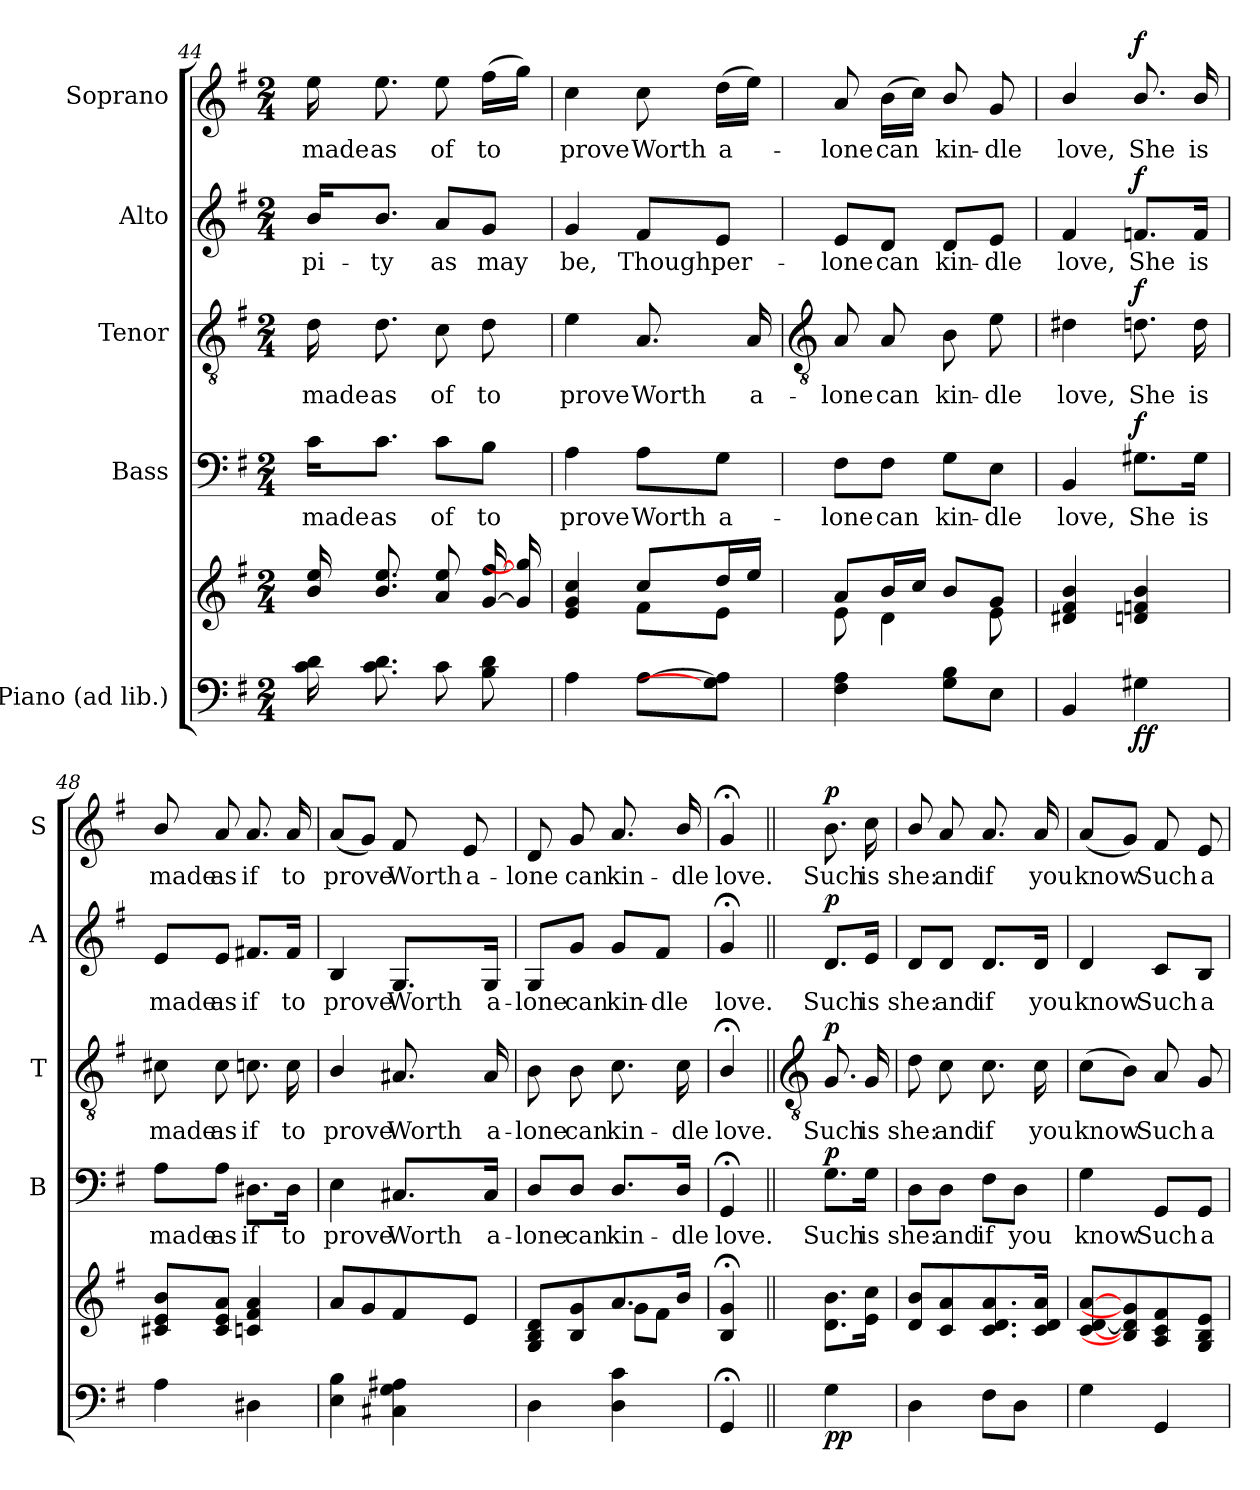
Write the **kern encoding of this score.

**kern	**kern	**dynam	**kern	**text	**dynam	**kern	**text	**dynam	**kern	**text	**dynam	**kern	**text	**dynam
*part5	*part5	*part5	*part4	*part4	*part4	*part3	*part3	*part3	*part2	*part2	*part2	*part1	*part1	*part1
*staff6	*staff5	*staff5/6	*staff4	*staff4	*staff4	*staff3	*staff3	*staff3	*staff2	*staff2	*staff2	*staff1	*staff1	*staff1
*I"Piano (ad lib.)	*	*	*I"Bass	*	*	*I"Tenor	*	*	*I"Alto	*	*	*I"Soprano	*	*
*	*	*	*I'B	*	*	*I'T	*	*	*I'A	*	*	*I'S	*	*
*clefF4	*clefG2	*	*clefF4	*	*	*clefGv2	*	*	*clefG2	*	*	*clefG2	*	*
*k[f#]	*k[f#]	*	*k[f#]	*	*	*k[f#]	*	*	*k[f#]	*	*	*k[f#]	*	*
*G:	*G:	*	*G:	*	*	*G:	*	*	*G:	*	*	*G:	*	*
*M2/4	*M2/4	*	*M2/4	*	*	*M2/4	*	*	*M2/4	*	*	*M2/4	*	*
=44	=44	=44	=44	=44	=44	=44	=44	=44	=44	=44	=44	=44	=44	=44
*	*^	*	*	*	*	*	*	*	*	*	*	*	*	*
!	!	!	!	!	!LO:LY:b	!	!	!LO:LY:b	!	!	!LO:LY:b	!	!	!LO:LY:b	!
16c 16dLL	16b 16eeLL	2ryy	.	16c\KL	made	.	16d	made	.	16b/KL	pi-	.	16ee	made	.
!	!	!	!	!	!LO:LY:b	!	!	!LO:LY:b	!	!	!LO:LY:b	!	!	!LO:LY:b	!
8.c 8.dJ	8.b 8.eeJ	.	.	8.c\J	as	.	8.d	as	.	8.b/J	-ty	.	8.ee	as	.
!	!	!	!	!	!LO:LY:b	!	!	!LO:LY:b	!	!	!LO:LY:b	!	!	!LO:LY:b	!
8cL	8a 8eeL	.	.	8c\L	of	.	8c	of	.	8a/L	as	.	8ee	of	.
!	!	!	!	!	!LO:LY:b	!	!	!LO:LY:b	!	!	!LO:LY:b	!	!	!LO:LY:b	!
8B 8dJ	[16g [16ff#L	.	.	8B\J	to	.	8d	to	.	8g/J	may	.	(>16ff#LL	to	.
.	16g] 16gg]JJ	.	.	.	.	.	.	.	.	.	.	.	16ggJJ)	.	.
=45	=45	=45	=45	=45	=45	=45	=45	=45	=45	=45	=45	=45	=45	=45	=45
!	!	!	!	!	!LO:LY:b	!	!	!LO:LY:b	!	!	!LO:LY:b	!	!	!LO:LY:b	!
4A	4e 4g 4cc	4ryy	.	4A	prove	.	4e	prove	.	4g	be,	.	4cc	prove	.
!	!	!	!	!	!LO:LY:b	!	!	!LO:LY:b	!	!	!LO:LY:b	!	!	!LO:LY:b	!
[8AL	8cc/L	8f#\L	.	8A\L	Worth	.	8.A	Worth	.	8f#/L	Though	.	8cc	Worth	.
!	!	!	!	!	!LO:LY:b	!	!	!	!	!	!LO:LY:b	!	!	!LO:LY:b	!
8G] 8A]J	16dd/L	8e\J	.	8G\J	a-	.	.	.	.	8e/J	per-	.	(>16ddLL	a-	.
!	!	!	!	!	!	!	!	!LO:LY:b	!	!	!	!	!	!	!
.	16ee/JJ	.	.	.	.	.	16A	a-	.	.	.	.	16eeJJ)	.	.
!!LO:LB:g=z
=46	=46	=46	=46	=46	=46	=46	=46	=46	=46	=46	=46	=46	=46	=46	=46
*	*	*	*	*	*	*	*clefGv2	*	*	*	*	*	*	*	*
!	!	!	!	!	!LO:LY:b	!	!	!LO:LY:b	!	!	!LO:LY:b	!	!	!LO:LY:b	!
4F# 4A	8a/L	8e\	.	8F#\L	-lone	.	8A	-lone	.	8e/L	-lone	.	8a	lone	.
!	!	!	!	!	!LO:LY:b	!	!	!LO:LY:b	!	!	!LO:LY:b	!	!	!LO:LY:b	!
.	16b/L	4d\	.	8F#\J	can	.	8A	can	.	8d/J	can	.	(>16bLL	can	.
.	16cc\JJ	.	.	.	.	.	.	.	.	.	.	.	16ccJJ)	.	.
!	!	!	!	!	!LO:LY:b	!	!	!LO:LY:b	!	!	!LO:LY:b	!	!	!LO:LY:b	!
8G 8BL	8b/L	.	.	8G\L	kin-	.	8B	kin-	.	8d/L	kin-	.	8b/	kin-	.
!	!	!	!	!	!LO:LY:b	!	!	!LO:LY:b	!	!	!LO:LY:b	!	!	!LO:LY:b	!
8EJ	8g/J	8e\	.	8E\J	-dle	.	8e	-dle	.	8e/J	-dle	.	8g	-dle	.
=47	=47	=47	=47	=47	=47	=47	=47	=47	=47	=47	=47	=47	=47	=47	=47
!	!	!	!	!	!LO:LY:b	!	!	!LO:LY:b	!	!	!LO:LY:b	!	!	!LO:LY:b	!
4BB	4d#X/ 4f#/ 4b/	2ryy	.	4BB	love,	.	4d#X	love,	.	4f#	love,	.	4b/	love,	.
!	!	!	!LO:DY:b=2	!	!LO:LY:b	!	!	!LO:LY:b	!	!	!LO:LY:b	!	!	!LO:LY:b	!
!	!	!	!LO:DY:n=1:b	!	!	!LO:DY:b	!	!	!LO:DY:b	!	!	!LO:DY:b	!	!	!LO:DY:b
4G#X\	4dn/ 4fn/ 4b/	.	f f	8.G#X\L	She	f	8.dn	She	f	8.fn/L	She	f	8.b/	She	f
!	!	!	!	!	!LO:LY:b	!	!	!LO:LY:b	!	!	!LO:LY:b	!	!	!LO:LY:b	!
.	.	.	.	16G#\Jk	is	.	16d	is	.	16f/Jk	is	.	16b/	is	.
=48	=48	=48	=48	=48	=48	=48	=48	=48	=48	=48	=48	=48	=48	=48	=48
!	!	!	!	!	!LO:LY:b	!	!	!LO:LY:b	!	!	!LO:LY:b	!	!	!LO:LY:b	!
4A	8c#X/ 8e/ 8b/L	2ryy	.	8A\L	made	.	8c#X	made	.	8e/L	made	.	8b/	made	.
!	!	!	!	!	!LO:LY:b	!	!	!LO:LY:b	!	!	!LO:LY:b	!	!	!LO:LY:b	!
.	8c#/ 8e/ 8a/J	.	.	8A\J	as	.	8c#	as	.	8e/J	as	.	8a	as	.
!	!	!	!	!	!LO:LY:b	!	!	!LO:LY:b	!	!	!LO:LY:b	!	!	!LO:LY:b	!
4D#X	4cn/ 4f#/ 4a/	.	.	8.D#X\L	if	.	8.cn	if	.	8.f#X/L	if	.	8.a	if	.
!	!	!	!	!	!LO:LY:b	!	!	!LO:LY:b	!	!	!LO:LY:b	!	!	!LO:LY:b	!
.	.	.	.	16D#\Jk	to	.	16c	to	.	16f#/Jk	to	.	16a	to	.
=49	=49	=49	=49	=49	=49	=49	=49	=49	=49	=49	=49	=49	=49	=49	=49
!	!	!	!	!	!LO:LY:b	!	!	!LO:LY:b	!	!	!LO:LY:b	!	!	!LO:LY:b	!
4E 4B	8a/L	2ryy	.	4E	prove	.	4B/	prove	.	4B	prove	.	(<8aL	prove	.
.	8g/	.	.	.	.	.	.	.	.	.	.	.	8gJ)	.	.
!	!	!	!	!	!LO:LY:b	!	!	!LO:LY:b	!	!	!LO:LY:b	!	!	!LO:LY:b	!
4C#X 4G 4A#X	8f#/	.	.	8.C#X/L	Worth	.	8.A#X	Worth	.	8.G/L	Worth	.	8f#	Worth	.
!	!	!	!	!	!	!	!	!	!	!	!	!	!	!LO:LY:b	!
.	8e/J	.	.	.	.	.	.	.	.	.	.	.	8e	a-	.
!	!	!	!	!	!LO:LY:b	!	!	!LO:LY:b	!	!	!LO:LY:b	!	!	!	!
.	.	.	.	16C#/Jk	a-	.	16A#	a-	.	16G/Jk	a-	.	.	.	.
=50	=50	=50	=50	=50	=50	=50	=50	=50	=50	=50	=50	=50	=50	=50	=50
!	!	!	!	!	!LO:LY:b	!	!	!LO:LY:b	!	!	!LO:LY:b	!	!	!LO:LY:b	!
4D\	8G/ 8B/ 8d/L	4ryy	.	8D/L	-lone	.	8B	-lone	.	8G/L	-lone	.	8d	-lone	.
!	!	!	!	!	!LO:LY:b	!	!	!LO:LY:b	!	!	!LO:LY:b	!	!	!LO:LY:b	!
.	8B/ 8g/	.	.	8D/J	can	.	8B	can	.	8g/J	can	.	8g	can	.
!	!	!	!	!	!LO:LY:b	!	!	!LO:LY:b	!	!	!LO:LY:b	!	!	!LO:LY:b	!
4D\ 4c\	8.a/	8g\L	.	8.D/L	kin-	.	8.c	kin-	.	8g/L	kin-	.	8.a	kin-	.
!	!	!	!	!	!	!	!	!	!	!	!LO:LY:b	!	!	!	!
.	.	8f#\J	.	.	.	.	.	.	.	8f#/J	-dle	.	.	.	.
!	!	!	!	!	!LO:LY:b	!	!	!LO:LY:b	!	!	!	!	!	!LO:LY:b	!
.	16b/J	.	.	16D/Jk	-dle	.	16c	-dle	.	.	.	.	16b/	-dle	.
=51	=51	=51	=51	=51	=51	=51	=51	=51	=51	=51	=51	=51	=51	=51	=51
!	!	!	!	!	!LO:LY:b	!	!	!LO:LY:b	!	!	!LO:LY:b	!	!	!LO:LY:b	!
4GG;<	4B/;< 4g/;<	4ryy	.	4GG;<	love.	.	4B;</	love.	.	4g;<	love.	.	4g;<	love.	.
*	*v	*v	*	*	*	*	*	*	*	*	*	*	*	*	*
!!LO:LB:g=z
=52||	=52||	=52||	=52||	=52||	=52||	=52||	=52||	=52||	=52||	=52||	=52||	=52||	=52||	=52||
*	*	*	*	*	*	*clefGv2	*	*	*	*	*	*	*	*
*	*^	*	*	*	*	*	*	*	*	*	*	*	*	*
!	!	!	!LO:DY:b=2	!	!LO:LY:b	!	!	!LO:LY:b	!	!	!LO:LY:b	!	!	!LO:LY:b	!
!	!	!	!LO:DY:n=1:b	!	!	!LO:DY:b	!	!	!LO:DY:b	!	!	!LO:DY:b	!	!	!LO:DY:b
*	*v	*v	*	*	*	*	*	*	*	*	*	*	*	*	*
4G	8.d\ 8.b\L	p p	8.G\L	Such	p	8.G	Such	p	8.d/L	Such	p	8.b\	Such	p
!	!	!	!	!LO:LY:b	!	!	!LO:LY:b	!	!	!LO:LY:b	!	!	!LO:LY:b	!
.	16e 16ccJ	.	16G\Jk	is	.	16G	is	.	16e/Jk	is	.	16cc	is	.
=53	=53	=53	=53	=53	=53	=53	=53	=53	=53	=53	=53	=53	=53	=53
!	!	!	!	!LO:LY:b	!	!	!LO:LY:b	!	!	!LO:LY:b	!	!	!LO:LY:b	!
4D	8d/ 8b/L	.	8D\L	she:	.	8d	she:	.	8d/L	she:	.	8b/	she:	.
!	!	!	!	!LO:LY:b	!	!	!LO:LY:b	!	!	!LO:LY:b	!	!	!LO:LY:b	!
.	8c 8a	.	8D\J	and	.	8c	and	.	8d/J	and	.	8a	and	.
!	!	!	!	!LO:LY:b	!	!	!LO:LY:b	!	!	!LO:LY:b	!	!	!LO:LY:b	!
8F#L	8.c 8.d 8.a	.	8F#\L	if	.	8.c	if	.	8.d/L	if	.	8.a	if	.
!	!	!	!	!LO:LY:b	!	!	!	!	!	!	!	!	!	!
8DJ	.	.	8D\J	you	.	.	.	.	.	.	.	.	.	.
!	!	!	!	!	!	!	!LO:LY:b	!	!	!LO:LY:b	!	!	!LO:LY:b	!
.	16c 16d 16aJ	.	.	.	.	16c	you	.	16d/Jk	you	.	16a	you	.
=54	=54	=54	=54	=54	=54	=54	=54	=54	=54	=54	=54	=54	=54	=54
!	!	!	!	!LO:LY:b	!	!	!LO:LY:b	!	!	!LO:LY:b	!	!	!LO:LY:b	!
4G	[8c [8d [8aL	.	4G	know	.	(>8cL	know	.	4d	know	.	(<8aL	know	.
.	8B] 8d] 8g]	.	.	.	.	8BJ)	.	.	.	.	.	8gJ)	.	.
!	!	!	!	!LO:LY:b	!	!	!LO:LY:b	!	!	!LO:LY:b	!	!	!LO:LY:b	!
4GG	8A 8c 8f#	.	8GG/L	Such	.	8A	Such	.	8c/L	Such	.	8f#	Such	.
!	!	!	!	!LO:LY:b	!	!	!LO:LY:b	!	!	!LO:LY:b	!	!	!LO:LY:b	!
.	8G 8B 8eJ	.	8GG/J	a	.	8G	a	.	8B/J	a	.	8e	a	.
=	=	=	=	=	=	=	=	=	=	=	=	=	=	=
*-	*-	*-	*-	*-	*-	*-	*-	*-	*-	*-	*-	*-	*-	*-
